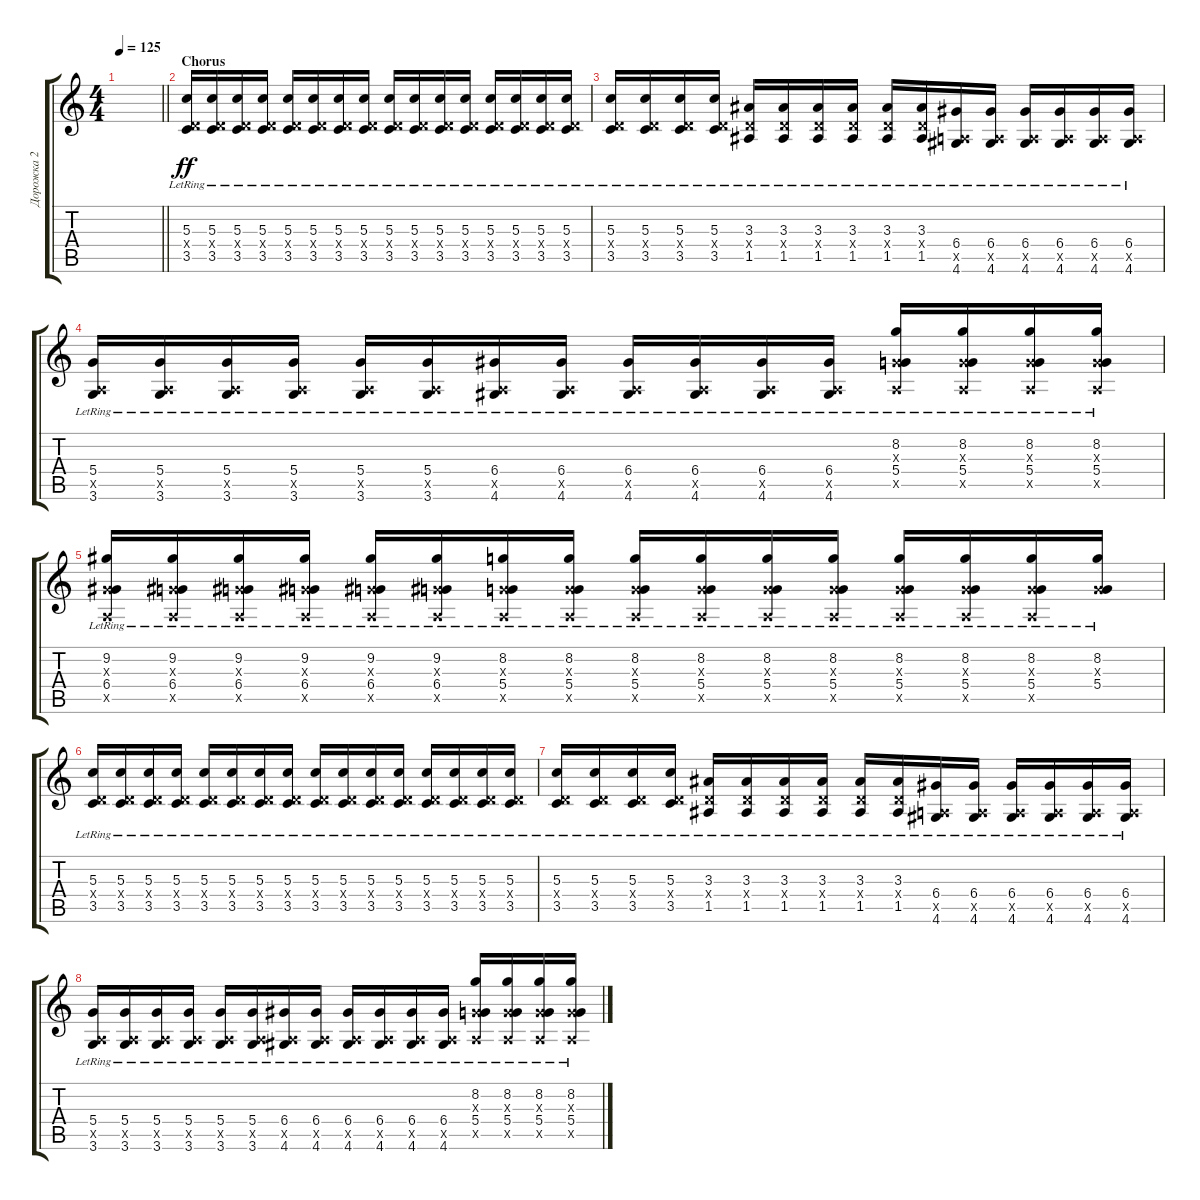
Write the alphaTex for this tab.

\track ("Дорожка 2" "Дорожка 2") {instrument acousticguitarsteel}
\staff {score tabs}
\tuning (E4 B3 G3 D3 A2 E2) {hide}
\ts (4 4)
\tempo 125
\clef g2
\barLineRight lightlight
\ks c
|
\section ("" "Chorus")
(5.3{lr} 0.4{x} 3.5{lr}).16{dy ff} (5.3{lr} 0.4{x} 3.5{lr}).16 (5.3{lr} 0.4{x} 3.5{lr}).16 (5.3{lr} 0.4{x} 3.5{lr}).16 (5.3{lr} 0.4{x} 3.5{lr}).16 (5.3{lr} 0.4{x} 3.5{lr}).16 (5.3{lr} 0.4{x} 3.5{lr}).16 (5.3{lr} 0.4{x} 3.5{lr}).16 (5.3{lr} 0.4{x} 3.5{lr}).16 (5.3{lr} 0.4{x} 3.5{lr}).16 (5.3{lr} 0.4{x} 3.5{lr}).16 (5.3{lr} 0.4{x} 3.5{lr}).16 (5.3{lr} 0.4{x} 3.5{lr}).16 (5.3{lr} 0.4{x} 3.5{lr}).16 (5.3{lr} 0.4{x} 3.5{lr}).16 (5.3{lr} 0.4{x} 3.5{lr}).16 |
(5.3{lr} 0.4{x} 3.5{lr}).16 (5.3{lr} 0.4{x} 3.5{lr}).16 (5.3{lr} 0.4{x} 3.5{lr}).16 (5.3{lr} 0.4{x} 3.5{lr}).16 (3.3{lr} 0.4{x} 1.5{lr}).16 (3.3{lr} 0.4{x} 1.5{lr}).16 (3.3{lr} 0.4{x} 1.5{lr}).16 (3.3{lr} 0.4{x} 1.5{lr}).16 (3.3{lr} 0.4{x} 1.5{lr}).16 (3.3{lr} 0.4{x} 1.5{lr}).16 (6.4{lr} 0.5{x} 4.6{lr}).16 (6.4{lr} 0.5{x} 4.6{lr}).16 (6.4{lr} 0.5{x} 4.6{lr}).16 (6.4{lr} 0.5{x} 4.6{lr}).16 (6.4{lr} 0.5{x} 4.6{lr}).16 (6.4{lr} 0.5{x} 4.6{lr}).16 |
(5.4{lr} 0.5{x} 3.6{lr}).16 (5.4{lr} 0.5{x} 3.6{lr}).16 (5.4{lr} 0.5{x} 3.6{lr}).16 (5.4{lr} 0.5{x} 3.6{lr}).16 (5.4{lr} 0.5{x} 3.6{lr}).16 (5.4{lr} 0.5{x} 3.6{lr}).16 (6.4{lr} 0.5{x} 4.6{lr}).16 (6.4{lr} 0.5{x} 4.6{lr}).16 (6.4{lr} 0.5{x} 4.6{lr}).16 (6.4{lr} 0.5{x} 4.6{lr}).16 (6.4{lr} 0.5{x} 4.6{lr}).16 (6.4{lr} 0.5{x} 4.6{lr}).16 (8.2{lr} 0.3{x} 5.4{lr} 0.5{x}).16 (8.2{lr} 0.3{x} 5.4{lr} 0.5{x}).16 (8.2{lr} 0.3{x} 5.4{lr} 0.5{x}).16 (8.2{lr} 0.3{x} 5.4{lr} 0.5{x}).16 |
(9.2{lr} 0.3{x} 6.4{lr} 0.5{x}).16 (9.2{lr} 0.3{x} 6.4{lr} 0.5{x}).16 (9.2{lr} 0.3{x} 6.4{lr} 0.5{x}).16 (9.2{lr} 0.3{x} 6.4{lr} 0.5{x}).16 (9.2{lr} 0.3{x} 6.4{lr} 0.5{x}).16 (9.2{lr} 0.3{x} 6.4{lr} 0.5{x}).16 (8.2{lr} 0.3{x} 5.4{lr} 0.5{x}).16 (8.2{lr} 0.3{x} 5.4{lr} 0.5{x}).16 (8.2{lr} 0.3{x} 5.4{lr} 0.5{x}).16 (8.2{lr} 0.3{x} 5.4{lr} 0.5{x}).16 (8.2{lr} 0.3{x} 5.4{lr} 0.5{x}).16 (8.2{lr} 0.3{x} 5.4{lr} 0.5{x}).16 (8.2{lr} 0.3{x} 5.4{lr} 0.5{x}).16 (8.2{lr} 0.3{x} 5.4{lr} 0.5{x}).16 (8.2{lr} 0.3{x} 5.4{lr} 0.5{x}).16 (8.2{lr} 0.3{x} 5.4).16 |
(5.3{lr} 0.4{x} 3.5{lr}).16 (5.3{lr} 0.4{x} 3.5{lr}).16 (5.3{lr} 0.4{x} 3.5{lr}).16 (5.3{lr} 0.4{x} 3.5{lr}).16 (5.3{lr} 0.4{x} 3.5{lr}).16 (5.3{lr} 0.4{x} 3.5{lr}).16 (5.3{lr} 0.4{x} 3.5{lr}).16 (5.3{lr} 0.4{x} 3.5{lr}).16 (5.3{lr} 0.4{x} 3.5{lr}).16 (5.3{lr} 0.4{x} 3.5{lr}).16 (5.3{lr} 0.4{x} 3.5{lr}).16 (5.3{lr} 0.4{x} 3.5{lr}).16 (5.3{lr} 0.4{x} 3.5{lr}).16 (5.3{lr} 0.4{x} 3.5{lr}).16 (5.3{lr} 0.4{x} 3.5{lr}).16 (5.3{lr} 0.4{x} 3.5{lr}).16 |
(5.3{lr} 0.4{x} 3.5{lr}).16 (5.3{lr} 0.4{x} 3.5{lr}).16 (5.3{lr} 0.4{x} 3.5{lr}).16 (5.3{lr} 0.4{x} 3.5{lr}).16 (3.3{lr} 0.4{x} 1.5{lr}).16 (3.3{lr} 0.4{x} 1.5{lr}).16 (3.3{lr} 0.4{x} 1.5{lr}).16 (3.3{lr} 0.4{x} 1.5{lr}).16 (3.3{lr} 0.4{x} 1.5{lr}).16 (3.3{lr} 0.4{x} 1.5{lr}).16 (6.4{lr} 0.5{x} 4.6{lr}).16 (6.4{lr} 0.5{x} 4.6{lr}).16 (6.4{lr} 0.5{x} 4.6{lr}).16 (6.4{lr} 0.5{x} 4.6{lr}).16 (6.4{lr} 0.5{x} 4.6{lr}).16 (6.4{lr} 0.5{x} 4.6{lr}).16 |
(5.4{lr} 0.5{x} 3.6{lr}).16 (5.4{lr} 0.5{x} 3.6{lr}).16 (5.4{lr} 0.5{x} 3.6{lr}).16 (5.4{lr} 0.5{x} 3.6{lr}).16 (5.4{lr} 0.5{x} 3.6{lr}).16 (5.4{lr} 0.5{x} 3.6{lr}).16 (6.4{lr} 0.5{x} 4.6{lr}).16 (6.4{lr} 0.5{x} 4.6{lr}).16 (6.4{lr} 0.5{x} 4.6{lr}).16 (6.4{lr} 0.5{x} 4.6{lr}).16 (6.4{lr} 0.5{x} 4.6{lr}).16 (6.4{lr} 0.5{x} 4.6{lr}).16 (8.2{lr} 0.3{x} 5.4{lr} 0.5{x}).16 (8.2{lr} 0.3{x} 5.4{lr} 0.5{x}).16 (8.2{lr} 0.3{x} 5.4{lr} 0.5{x}).16 (8.2{lr} 0.3{x} 5.4{lr} 0.5{x}).16
